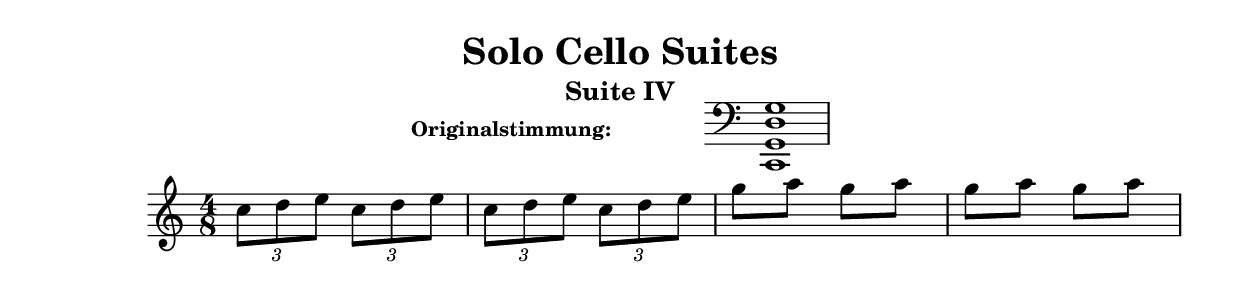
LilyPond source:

%% Do not edit this file; it is auto-generated from LSR http://lsr.dsi.unimi.it
%% This file is in the public domain.
\version "2.12.3"

\header {
  lsrtags = "staff-notation"

  texidoc = "
The @code{\\markup} command is quite versatile.  In this snippet, it
contains a @code{\\score} block instead of texts or marks.

"
  doctitle = "Inserting score fragments above a staff, as markups"
} % begin verbatim

tuning = \markup {
  \score {
    \new Staff \with { \remove "Time_signature_engraver" }
    {
      \clef bass  <c, g, d g>1
    }
    \layout { ragged-right = ##t }
  }
}

\header {
  title = "Solo Cello Suites"
  subtitle = "Suite IV"
  subsubtitle = \markup { Originalstimmung: \general-align #Y #CENTER \tuning }
}

\layout { ragged-right = ##f }

\relative c'' {
  \time 4/8
  \times 2/3 { c8 d e } \times 2/3 { c d e }
  \times 2/3 { c8 d e } \times 2/3 { c d e }
  g8 a g a
  g8 a g a
}

